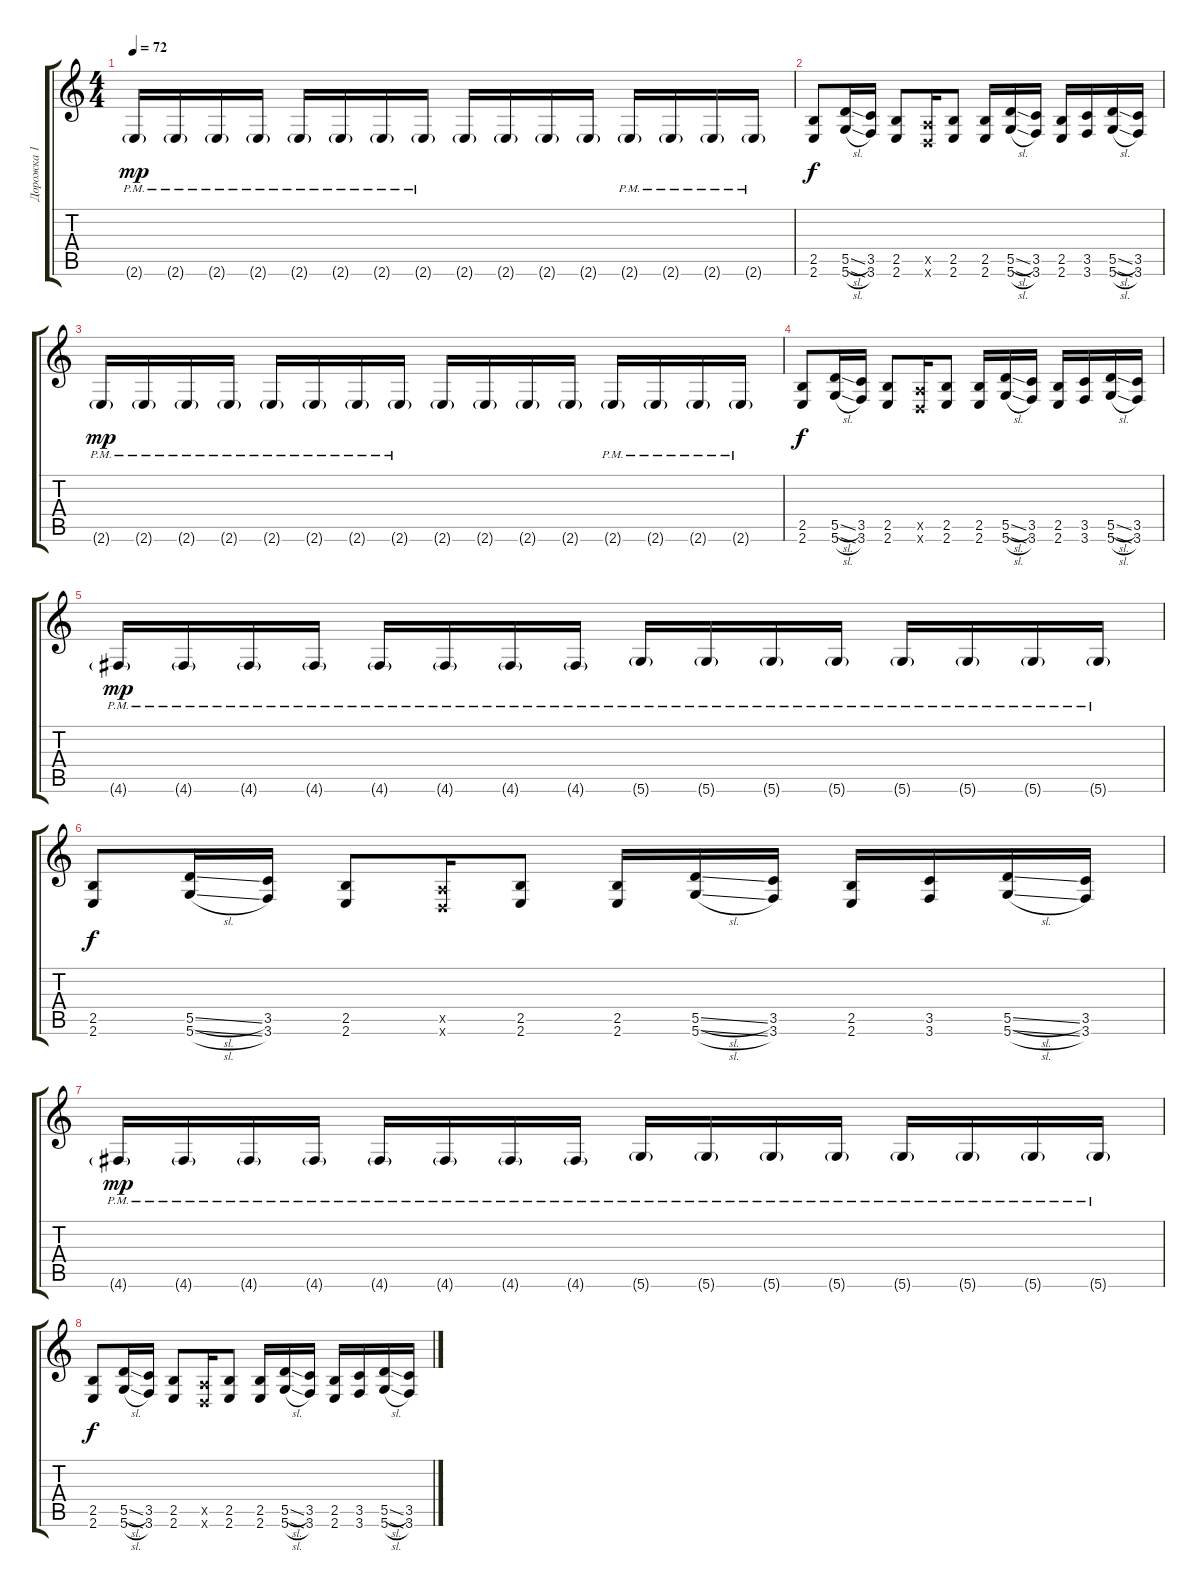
\track ("Дорожка 1" "Дорожка 1") {instrument overdrivenguitar}
\staff {score tabs}
\tuning (E4 B3 G3 D3 A2 D2) {hide}
\ts (4 4)
\tempo 72
\clef g2
\ks c
2.6{g pm}.16{dy mp} 2.6{g pm}.16 2.6{g pm}.16 2.6{g pm}.16 2.6{g pm}.16 2.6{g pm}.16 2.6{g pm}.16 2.6{g pm}.16 2.6{g}.16 2.6{g}.16 2.6{g}.16 2.6{g}.16 2.6{g pm}.16 2.6{g pm}.16 2.6{g pm}.16 2.6{g pm}.16 |
(2.5 2.6).8{dy f} (5.5{sl} 5.6{sl}).16 (3.5 3.6).16 (2.5 2.6).8 (0.5{x} 0.6{x}).16 (2.5 2.6).8 (2.5 2.6).16 (5.5{sl} 5.6{sl}).16 (3.5 3.6).16 (2.5 2.6).16 (3.5 3.6).16 (5.5{sl} 5.6{sl}).16 (3.5 3.6).16 |
2.6{g pm}.16{dy mp} 2.6{g pm}.16 2.6{g pm}.16 2.6{g pm}.16 2.6{g pm}.16 2.6{g pm}.16 2.6{g pm}.16 2.6{g pm}.16 2.6{g}.16 2.6{g}.16 2.6{g}.16 2.6{g}.16 2.6{g pm}.16 2.6{g pm}.16 2.6{g pm}.16 2.6{g pm}.16 |
(2.5 2.6).8{dy f} (5.5{sl} 5.6{sl}).16 (3.5 3.6).16 (2.5 2.6).8 (0.5{x} 0.6{x}).16 (2.5 2.6).8 (2.5 2.6).16 (5.5{sl} 5.6{sl}).16 (3.5 3.6).16 (2.5 2.6).16 (3.5 3.6).16 (5.5{sl} 5.6{sl}).16 (3.5 3.6).16 |
4.6{g pm}.16{dy mp} 4.6{g pm}.16 4.6{g pm}.16 4.6{g pm}.16 4.6{g pm}.16 4.6{g pm}.16 4.6{g pm}.16 4.6{g pm}.16 5.6{g pm}.16 5.6{g pm}.16 5.6{g pm}.16 5.6{g pm}.16 5.6{g pm}.16 5.6{g pm}.16 5.6{g pm}.16 5.6{g pm}.16 |
(2.5 2.6).8{dy f} (5.5{sl} 5.6{sl}).16 (3.5 3.6).16 (2.5 2.6).8 (0.5{x} 0.6{x}).16 (2.5 2.6).8 (2.5 2.6).16 (5.5{sl} 5.6{sl}).16 (3.5 3.6).16 (2.5 2.6).16 (3.5 3.6).16 (5.5{sl} 5.6{sl}).16 (3.5 3.6).16 |
4.6{g pm}.16{dy mp} 4.6{g pm}.16 4.6{g pm}.16 4.6{g pm}.16 4.6{g pm}.16 4.6{g pm}.16 4.6{g pm}.16 4.6{g pm}.16 5.6{g pm}.16 5.6{g pm}.16 5.6{g pm}.16 5.6{g pm}.16 5.6{g pm}.16 5.6{g pm}.16 5.6{g pm}.16 5.6{g pm}.16 |
(2.5 2.6).8{dy f} (5.5{sl} 5.6{sl}).16 (3.5 3.6).16 (2.5 2.6).8 (0.5{x} 0.6{x}).16 (2.5 2.6).8 (2.5 2.6).16 (5.5{sl} 5.6{sl}).16 (3.5 3.6).16 (2.5 2.6).16 (3.5 3.6).16 (5.5{sl} 5.6{sl}).16 (3.5 3.6).16
